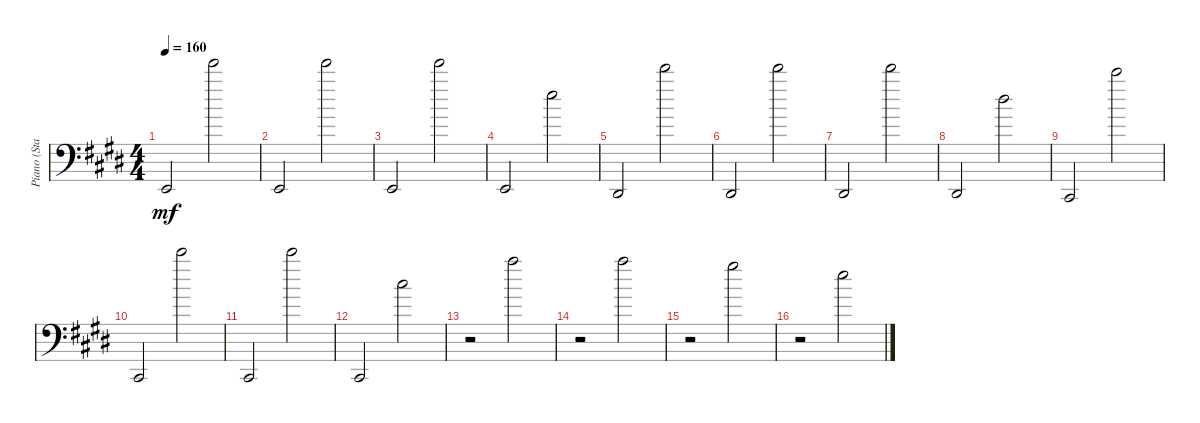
\track ("Piano (Staff 2)" "Piano (Sta") {instrument acousticgrandpiano}
\staff {score}
\tuning (E4 B3 G3 D3 A2 E2 B1) {hide}
\ts (4 4)
\tempo 160
\clef f4
\ks e
0.6.2{dy mf} 24.1.2 |
0.6.2 24.1.2 |
0.6.2 24.1.2 |
0.6.2 12.1.2 |
4.7.2 23.1.2 |
4.7.2 23.1.2 |
4.7.2 23.1.2 |
4.7.2 11.1.2 |
2.7.2 21.1.2 |
2.7.2 21.1.2 |
2.7.2 21.1.2 |
2.7.2 9.1.2 |
r.2 17.1.2 |
r.2 17.1.2 |
r.2 16.1.2 |
r.2 12.1.2
